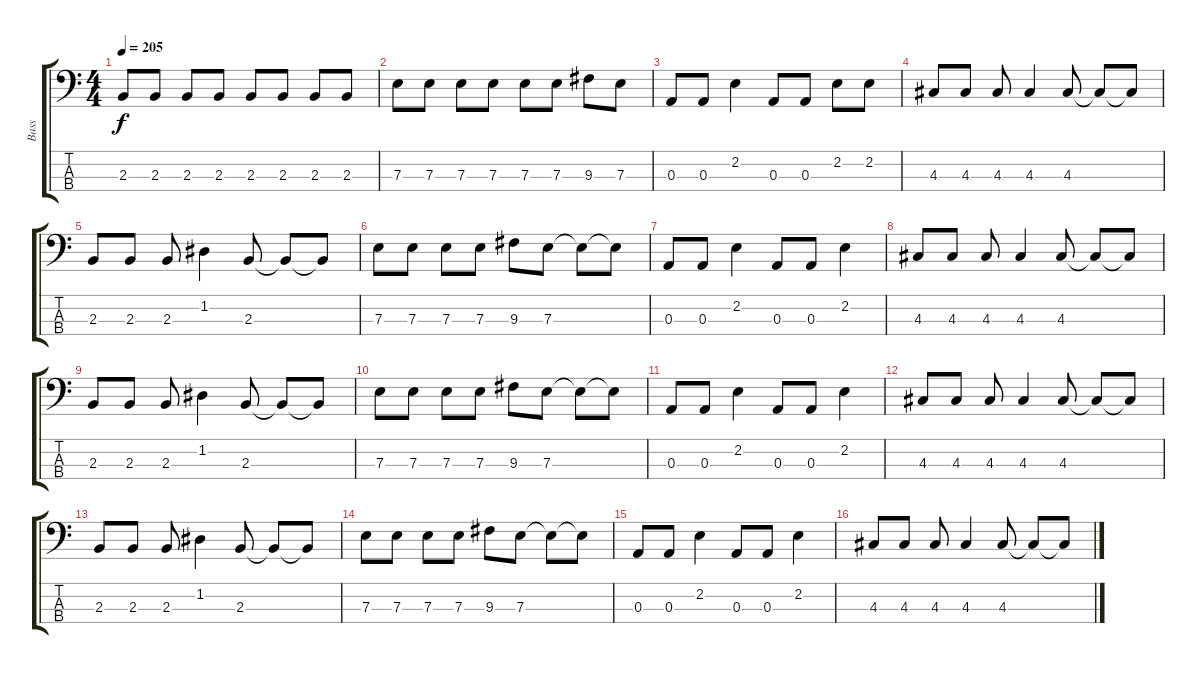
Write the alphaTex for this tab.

\track ("Bass" "Bass") {instrument electricbassfinger}
\staff {score tabs}
\tuning (G2 D2 A1 E1) {hide}
\ts (4 4)
\tempo 205
\clef f4
\ks c
2.3.8{dy f} 2.3.8 2.3.8 2.3.8 2.3.8 2.3.8 2.3.8 2.3.8 |
7.3.8 7.3.8 7.3.8 7.3.8 7.3.8 7.3.8 9.3.8 7.3.8 |
0.3.8 0.3.8 2.2.4 0.3.8 0.3.8 2.2.8 2.2.8 |
4.3.8 4.3.8 4.3.8 4.3.4 4.3.8 4.3{t}.8 4.3{t}.8 |
2.3.8 2.3.8 2.3.8 1.2.4 2.3.8 2.3{t}.8 2.3{t}.8 |
7.3.8 7.3.8 7.3.8 7.3.8 9.3.8 7.3.8 7.3{t}.8 7.3{t}.8 |
0.3.8 0.3.8 2.2.4 0.3.8 0.3.8 2.2.4 |
4.3.8 4.3.8 4.3.8 4.3.4 4.3.8 4.3{t}.8 4.3{t}.8 |
2.3.8 2.3.8 2.3.8 1.2.4 2.3.8 2.3{t}.8 2.3{t}.8 |
7.3.8 7.3.8 7.3.8 7.3.8 9.3.8 7.3.8 7.3{t}.8 7.3{t}.8 |
0.3.8 0.3.8 2.2.4 0.3.8 0.3.8 2.2.4 |
4.3.8 4.3.8 4.3.8 4.3.4 4.3.8 4.3{t}.8 4.3{t}.8 |
2.3.8 2.3.8 2.3.8 1.2.4 2.3.8 2.3{t}.8 2.3{t}.8 |
7.3.8 7.3.8 7.3.8 7.3.8 9.3.8 7.3.8 7.3{t}.8 7.3{t}.8 |
0.3.8 0.3.8 2.2.4 0.3.8 0.3.8 2.2.4 |
4.3.8 4.3.8 4.3.8 4.3.4 4.3.8 4.3{t}.8 4.3{t}.8
